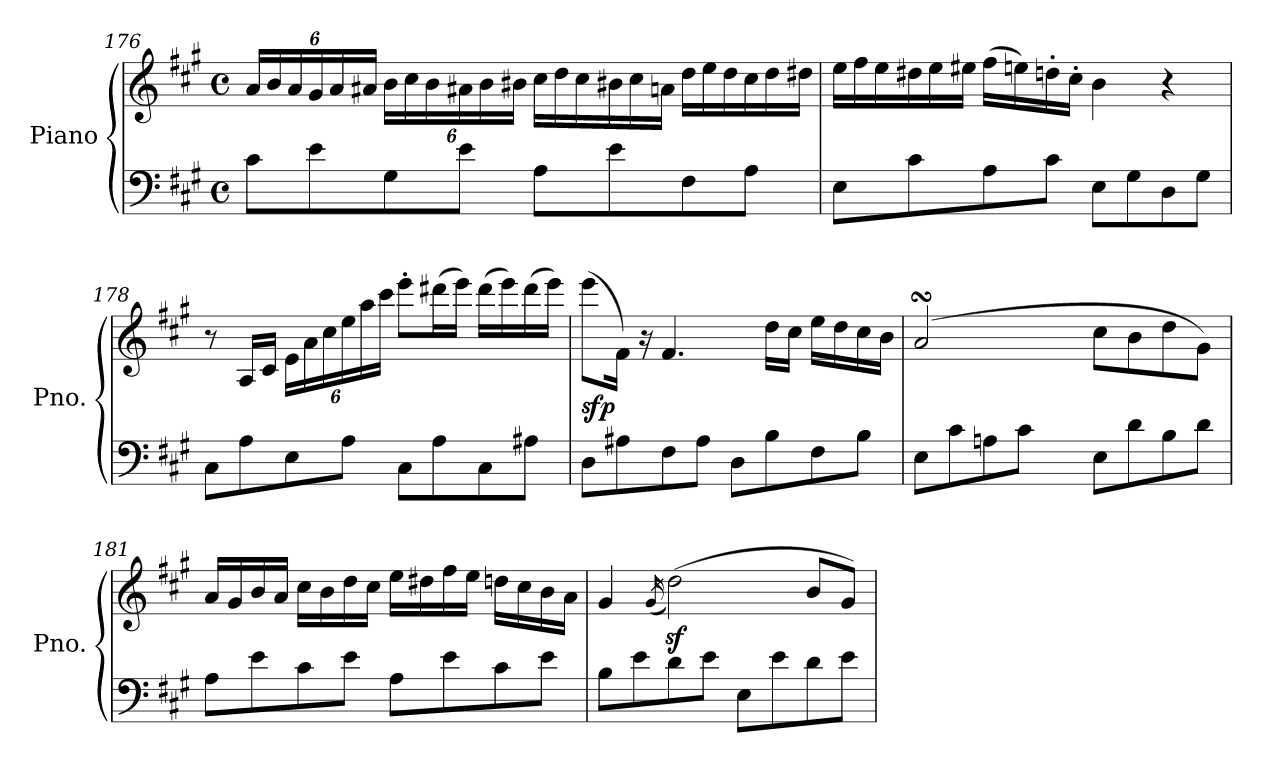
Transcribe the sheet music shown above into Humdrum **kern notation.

**kern	**kern	**dynam
*part1	*part1	*part1
*staff2	*staff1	*staff1/2
*I"Piano	*	*
*I'Pno.	*	*
!!LO:LB:g=z
*clefF4	*clefG2	*
*k[f#c#g#]	*k[f#c#g#]	*
*A:	*A:	*
*M4/4	*M4/4	*
*met(c)	*met(c)	*
*	*Xbrackettup	*
=176	=176	=176
8c#\L	24a/LL	.
.	24b/	.
.	24a/	.
8e\	24g#/	.
.	24a/	.
.	24a#X/JJ	.
8G#\	24b\LL	.
.	24cc#\	.
.	24b\	.
8e\J	24a#X\	.
.	24b\	.
.	24b#X\JJ	.
*	*Xtuplet	*
8A\L	24cc#\LL	.
.	24dd\	.
.	24cc#\	.
8e\	24b#X\	.
.	24cc#\	.
.	24an\JJ	.
8F#\	24dd\LL	.
.	24ee\	.
.	24dd\	.
8A\J	24cc#\	.
.	24dd\	.
.	24dd#X\JJ	.
!!LO:PB:g=z
=177	=177	=177
8E\L	24ee\LL	.
.	24ff#\	.
.	24ee\	.
8c#\	24dd#X\	.
.	24ee\	.
.	24ee#X\JJ	.
8A\	(16ff#\LL	.
.	16een\)	.
8c#\J	16ddn'\	.
.	16cc#'\JJ	.
8E\L	4b\	.
8G#\	.	.
8D\	4r	.
8G#\J	.	.
!!LO:PB:g=z
=178	=178	=178
8C#\L	8r	.
8A\	16A/LL	.
.	16c#/JJ	.
*	*tuplet	*
8E\	24e\LL	.
.	24a\	.
.	24cc#\	.
8A\J	24ee\	.
.	24aa\	.
.	24ccc#\JJ	.
8C#\L	8eee'\L	.
8A\	(16ddd#X\L	.
.	16eee\JJ)	.
8C#\	(16ddd#\LL	.
.	16eee\)	.
8A#X\J	(16ddd#\	.
.	16eee\JJ)	.
=179	=179	=179
!	!	!LO:DY:b
8D\L	(8eee\L	sfp
8A#X\	16f#\Jk)	.
.	16r	.
8F#\	4.f#/	.
8A#\J	.	.
8D\L	.	.
8B\	16dd\LL	.
.	16cc#\JJ	.
8F#\	16ee\LL	.
.	16dd\	.
8B\J	16cc#\	.
.	16b\JJ	.
!!LO:PB:g=z
=180	=180	=180
*	*^	*
8E\L	(2asSSs/	4.ryy	.
8c#\	.	.	.
8An\	.	.	.
8c#\J	.	32byy	.
.	.	32ayy	.
.	.	32g#yy	.
.	.	32ayy	.
8E\L	8cc#\L	2ryy	.
8d\	8b\	.	.
8B\	8dd\	.	.
8d\J	8g#\J)	.	.
*	*v	*v	*
=181	=181	=181
8A\L	16a/LL	.
.	16g#/	.
8e\	16b/	.
.	16a/JJ	.
8c#\	16cc#\LL	.
.	16b\	.
8e\J	16dd\	.
.	16cc#\JJ	.
8A\L	16ee\LL	.
.	16dd#X\	.
8e\	16ff#\	.
.	16ee\JJ	.
8c#\	16ddn\LL	.
.	16cc#\	.
8e\J	16b\	.
.	16a\JJ	.
=182	=182	=182
8B\L	4g#/	.
8e\	.	.
.	(16qg#/	.
8d\	(2ddz<\)	.
8e\J	.	.
8E\L	.	.
8e\	.	.
8d\	8b/L	.
8e\J	8g#/J)	.
=	=	=
*-	*-	*-
